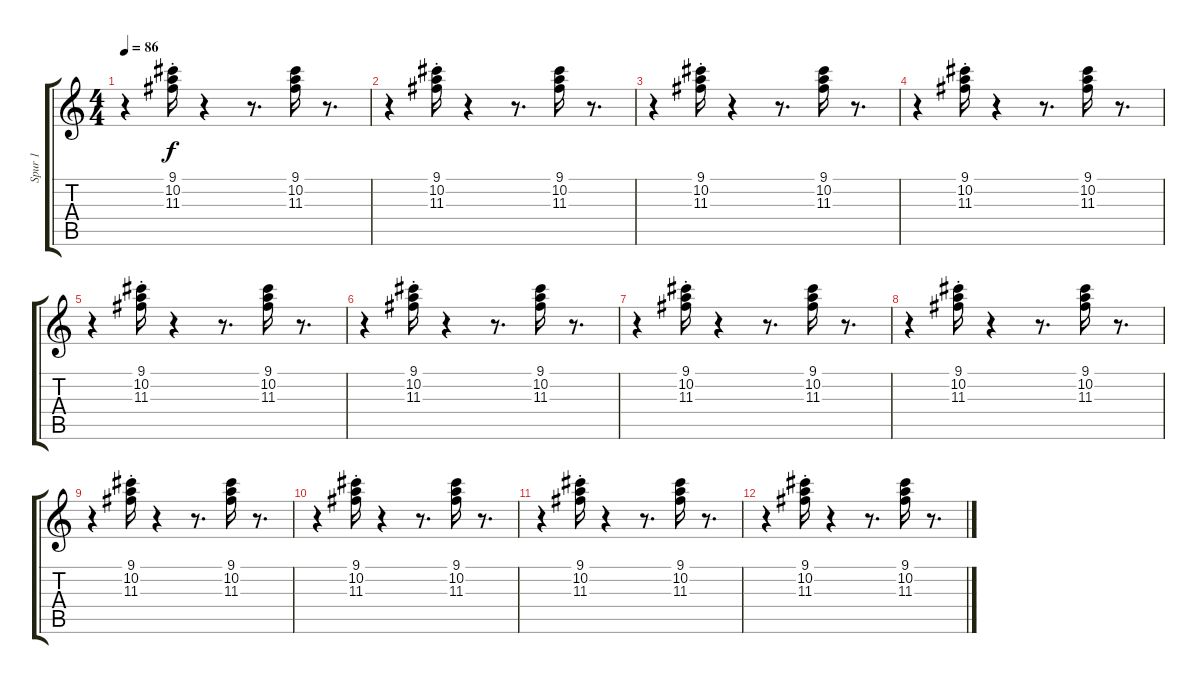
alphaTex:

\track ("Spur 1" "Spur 1") {instrument electricguitarclean}
\staff {score tabs}
\tuning (E4 B3 G3 D3 A2 D2) {hide}
\ts (4 4)
\tempo 86
\clef g2
\ks c
r.4{dy f} (9.1{st} 10.2{st} 11.3{st}).16 r.4 r.8{d} (9.1 10.2 11.3).16 r.8{d} |
r.4 (9.1{st} 10.2{st} 11.3{st}).16 r.4 r.8{d} (9.1 10.2 11.3).16 r.8{d} |
r.4 (9.1{st} 10.2{st} 11.3{st}).16 r.4 r.8{d} (9.1 10.2 11.3).16 r.8{d} |
r.4 (9.1{st} 10.2{st} 11.3{st}).16 r.4 r.8{d} (9.1 10.2 11.3).16 r.8{d} |
r.4 (9.1{st} 10.2{st} 11.3{st}).16 r.4 r.8{d} (9.1 10.2 11.3).16 r.8{d} |
r.4 (9.1{st} 10.2{st} 11.3{st}).16 r.4 r.8{d} (9.1 10.2 11.3).16 r.8{d} |
r.4 (9.1{st} 10.2{st} 11.3{st}).16 r.4 r.8{d} (9.1 10.2 11.3).16 r.8{d} |
r.4 (9.1{st} 10.2{st} 11.3{st}).16 r.4 r.8{d} (9.1 10.2 11.3).16 r.8{d} |
r.4 (9.1{st} 10.2{st} 11.3{st}).16 r.4 r.8{d} (9.1 10.2 11.3).16 r.8{d} |
r.4 (9.1{st} 10.2{st} 11.3{st}).16 r.4 r.8{d} (9.1 10.2 11.3).16 r.8{d} |
r.4 (9.1{st} 10.2{st} 11.3{st}).16 r.4 r.8{d} (9.1 10.2 11.3).16 r.8{d} |
r.4 (9.1{st} 10.2{st} 11.3{st}).16 r.4 r.8{d} (9.1 10.2 11.3).16 r.8{d}
